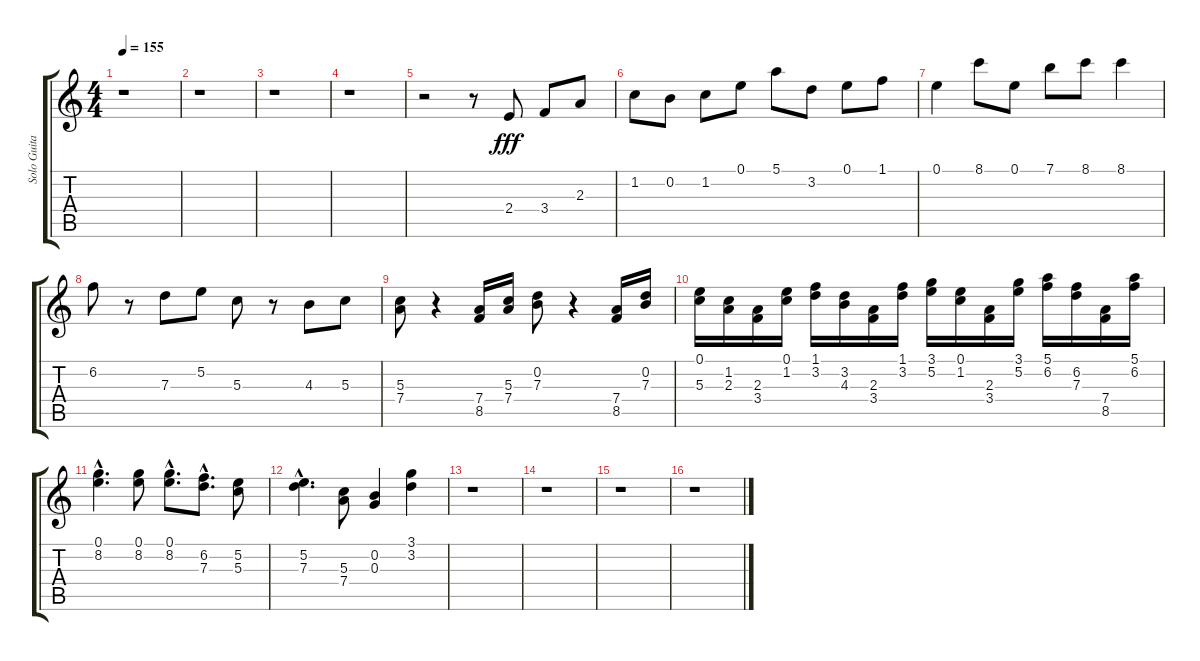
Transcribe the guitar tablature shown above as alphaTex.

\track ("Solo Guitar (Emppu)" "Solo Guita") {instrument distortionguitar}
\staff {score tabs}
\tuning (E4 B3 G3 D3 A2 E2) {hide}
\ts (4 4)
\tempo 155
\clef g2
\ks c
r.1{dy f} |
r.1 |
r.1 |
r.1 |
r.2 r.8 2.4.8{dy fff} 3.4.8 2.3.8 |
1.2.8 0.2.8 1.2.8 0.1.8 5.1.8 3.2.8 0.1.8 1.1.8 |
0.1.4 8.1.8 0.1.8 7.1.8 8.1.8 8.1.4 |
6.2.8 r.8 7.3.8 5.2.8 5.3.8 r.8 4.3.8 5.3.8 |
(5.3 7.4).8 r.4 (7.4 8.5).16 (5.3 7.4).16 (0.2 7.3).8 r.4 (7.4 8.5).16 (0.2 7.3).16 |
(0.1 5.3).16 (1.2 2.3).16 (2.3 3.4).16 (0.1 1.2).16 (1.1 3.2).16 (3.2 4.3).16 (2.3 3.4).16 (1.1 3.2).16 (3.1 5.2).16 (0.1 1.2).16 (2.3 3.4).16 (3.1 5.2).16 (5.1 6.2).16 (6.2 7.3).16 (7.4 8.5).16 (5.1 6.2).16 |
(0.1{hac} 8.2{hac}).4{d} (0.1 8.2).8 (0.1{hac} 8.2{hac}).8{d} (6.2{hac} 7.3{hac}).8{d} (5.2 5.3).8 |
(5.2{hac} 7.3{hac}).4{d} (5.3 7.4).8 (0.2 0.3).4 (3.1 3.2).4 |
r.1 |
r.1 |
r.1 |
r.1
